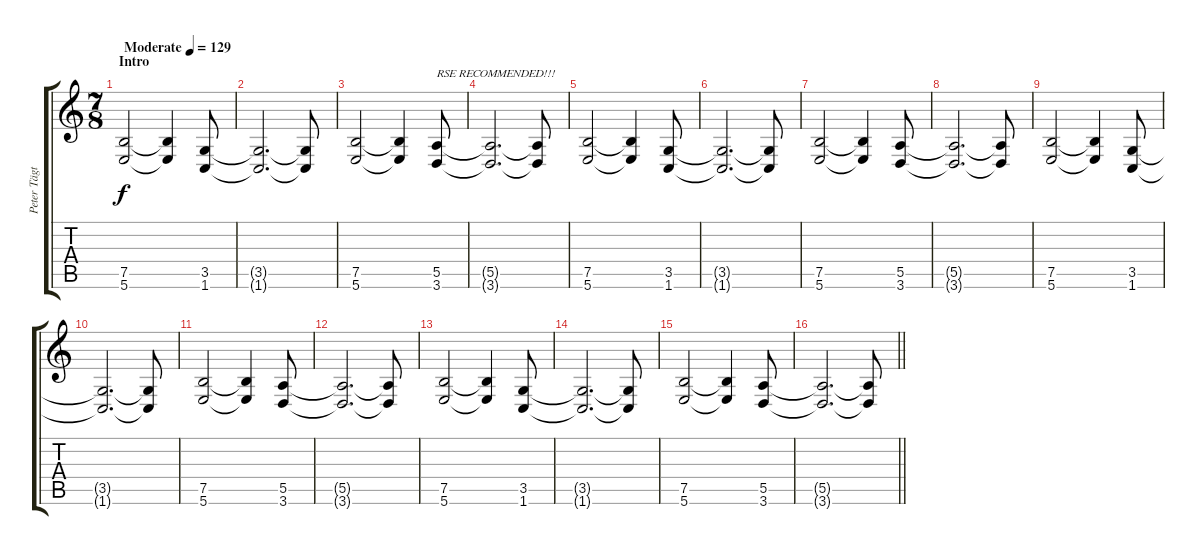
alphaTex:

\track ("Peter Tägtgren " "Peter Tägt") {instrument distortionguitar}
\staff {score tabs}
\tuning (B3 Gb3 D3 A2 E2 B1) {hide}
\ts (7 8)
\section ("" "Intro")
\tempo (129 "Moderate")
\clef g2
\ks c
(7.5 5.6).2{dy f instrument distortionguitar} (7.5{t} 5.6{t}).4 (3.5 1.6).8 |
(3.5{t} 1.6{t}).2{d} (3.5{t} 1.6{t}).8 |
(7.5 5.6).2 (7.5{t} 5.6{t}).4 (5.5 3.6).8{txt "RSE RECOMMENDED!!!"} |
(5.5{t} 3.6{t}).2{d} (5.5{t} 3.6{t}).8 |
(7.5 5.6).2 (7.5{t} 5.6{t}).4 (3.5 1.6).8 |
(3.5{t} 1.6{t}).2{d} (3.5{t} 1.6{t}).8 |
(7.5 5.6).2 (7.5{t} 5.6{t}).4 (5.5 3.6).8 |
(5.5{t} 3.6{t}).2{d} (5.5{t} 3.6{t}).8 |
(7.5 5.6).2 (7.5{t} 5.6{t}).4 (3.5 1.6).8 |
(3.5{t} 1.6{t}).2{d} (3.5{t} 1.6{t}).8 |
(7.5 5.6).2 (7.5{t} 5.6{t}).4 (5.5 3.6).8 |
(5.5{t} 3.6{t}).2{d} (5.5{t} 3.6{t}).8 |
(7.5 5.6).2 (7.5{t} 5.6{t}).4 (3.5 1.6).8 |
(3.5{t} 1.6{t}).2{d} (3.5{t} 1.6{t}).8 |
(7.5 5.6).2 (7.5{t} 5.6{t}).4 (5.5 3.6).8 |
\barLineRight lightlight
(5.5{t} 3.6{t}).2{d} (5.5{t} 3.6{t}).8
